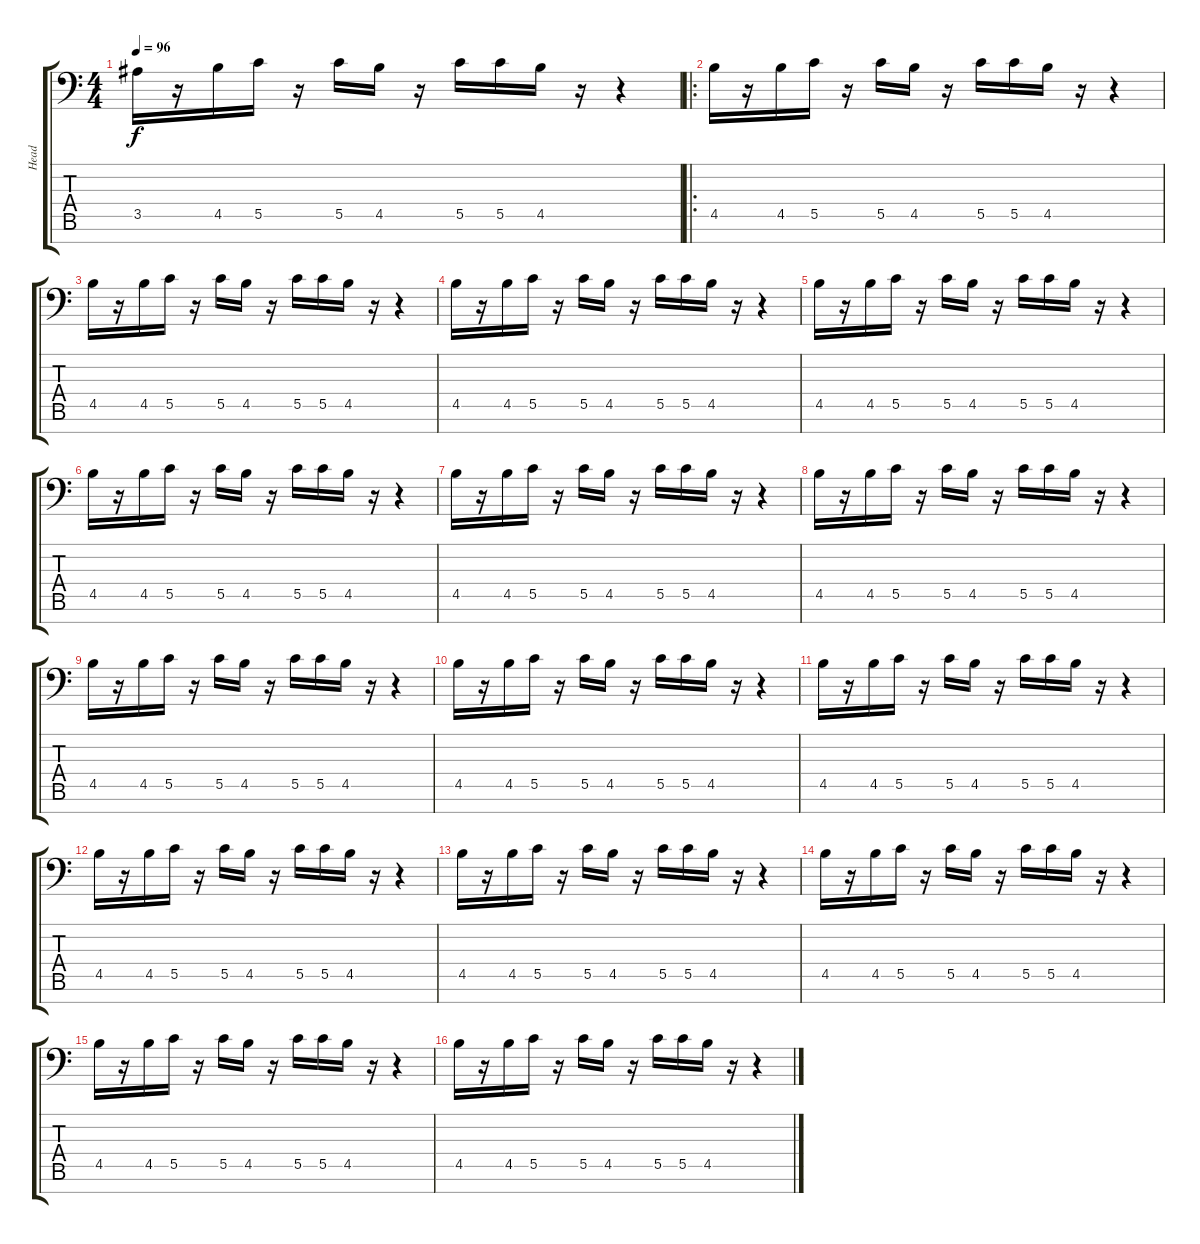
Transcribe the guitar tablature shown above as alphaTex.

\track ("Head" "Head") {instrument distortionguitar}
\staff {score tabs}
\tuning (D4 A3 F3 C3 G2 D2 A1) {hide}
\ts (4 4)
\tempo 96
\clef f4
\ks c
3.5.16{dy f instrument electricguitarmuted} r.16 4.5.16 5.5.16 r.16 5.5.16 4.5.16 r.16 5.5.16 5.5.16 4.5.16 r.16 r.4 |
\ro
4.5.16{volume 14 instrument violin} r.16 4.5.16 5.5.16 r.16 5.5.16 4.5.16 r.16 5.5.16 5.5.16 4.5.16 r.16 r.4 |
4.5.16 r.16 4.5.16 5.5.16 r.16 5.5.16 4.5.16 r.16 5.5.16 5.5.16 4.5.16 r.16 r.4 |
4.5.16 r.16 4.5.16 5.5.16 r.16 5.5.16 4.5.16 r.16 5.5.16 5.5.16 4.5.16 r.16 r.4 |
4.5.16 r.16 4.5.16 5.5.16 r.16 5.5.16 4.5.16 r.16 5.5.16 5.5.16 4.5.16 r.16 r.4 |
4.5.16 r.16 4.5.16 5.5.16 r.16 5.5.16 4.5.16 r.16 5.5.16 5.5.16 4.5.16 r.16 r.4 |
4.5.16 r.16 4.5.16 5.5.16 r.16 5.5.16 4.5.16 r.16 5.5.16 5.5.16 4.5.16 r.16 r.4 |
4.5.16 r.16 4.5.16 5.5.16 r.16 5.5.16 4.5.16 r.16 5.5.16 5.5.16 4.5.16 r.16 r.4 |
4.5.16 r.16 4.5.16 5.5.16 r.16 5.5.16 4.5.16 r.16 5.5.16 5.5.16 4.5.16 r.16 r.4 |
4.5.16 r.16 4.5.16 5.5.16 r.16 5.5.16 4.5.16 r.16 5.5.16 5.5.16 4.5.16 r.16 r.4 |
4.5.16 r.16 4.5.16 5.5.16 r.16 5.5.16 4.5.16 r.16 5.5.16 5.5.16 4.5.16 r.16 r.4 |
4.5.16 r.16 4.5.16 5.5.16 r.16 5.5.16 4.5.16 r.16 5.5.16 5.5.16 4.5.16 r.16 r.4 |
4.5.16 r.16 4.5.16 5.5.16 r.16 5.5.16 4.5.16 r.16 5.5.16 5.5.16 4.5.16 r.16 r.4 |
4.5.16 r.16 4.5.16 5.5.16 r.16 5.5.16 4.5.16 r.16 5.5.16 5.5.16 4.5.16 r.16 r.4 |
4.5.16 r.16 4.5.16 5.5.16 r.16 5.5.16 4.5.16 r.16 5.5.16 5.5.16 4.5.16 r.16 r.4 |
4.5.16 r.16 4.5.16 5.5.16 r.16 5.5.16 4.5.16 r.16 5.5.16 5.5.16 4.5.16 r.16 r.4
